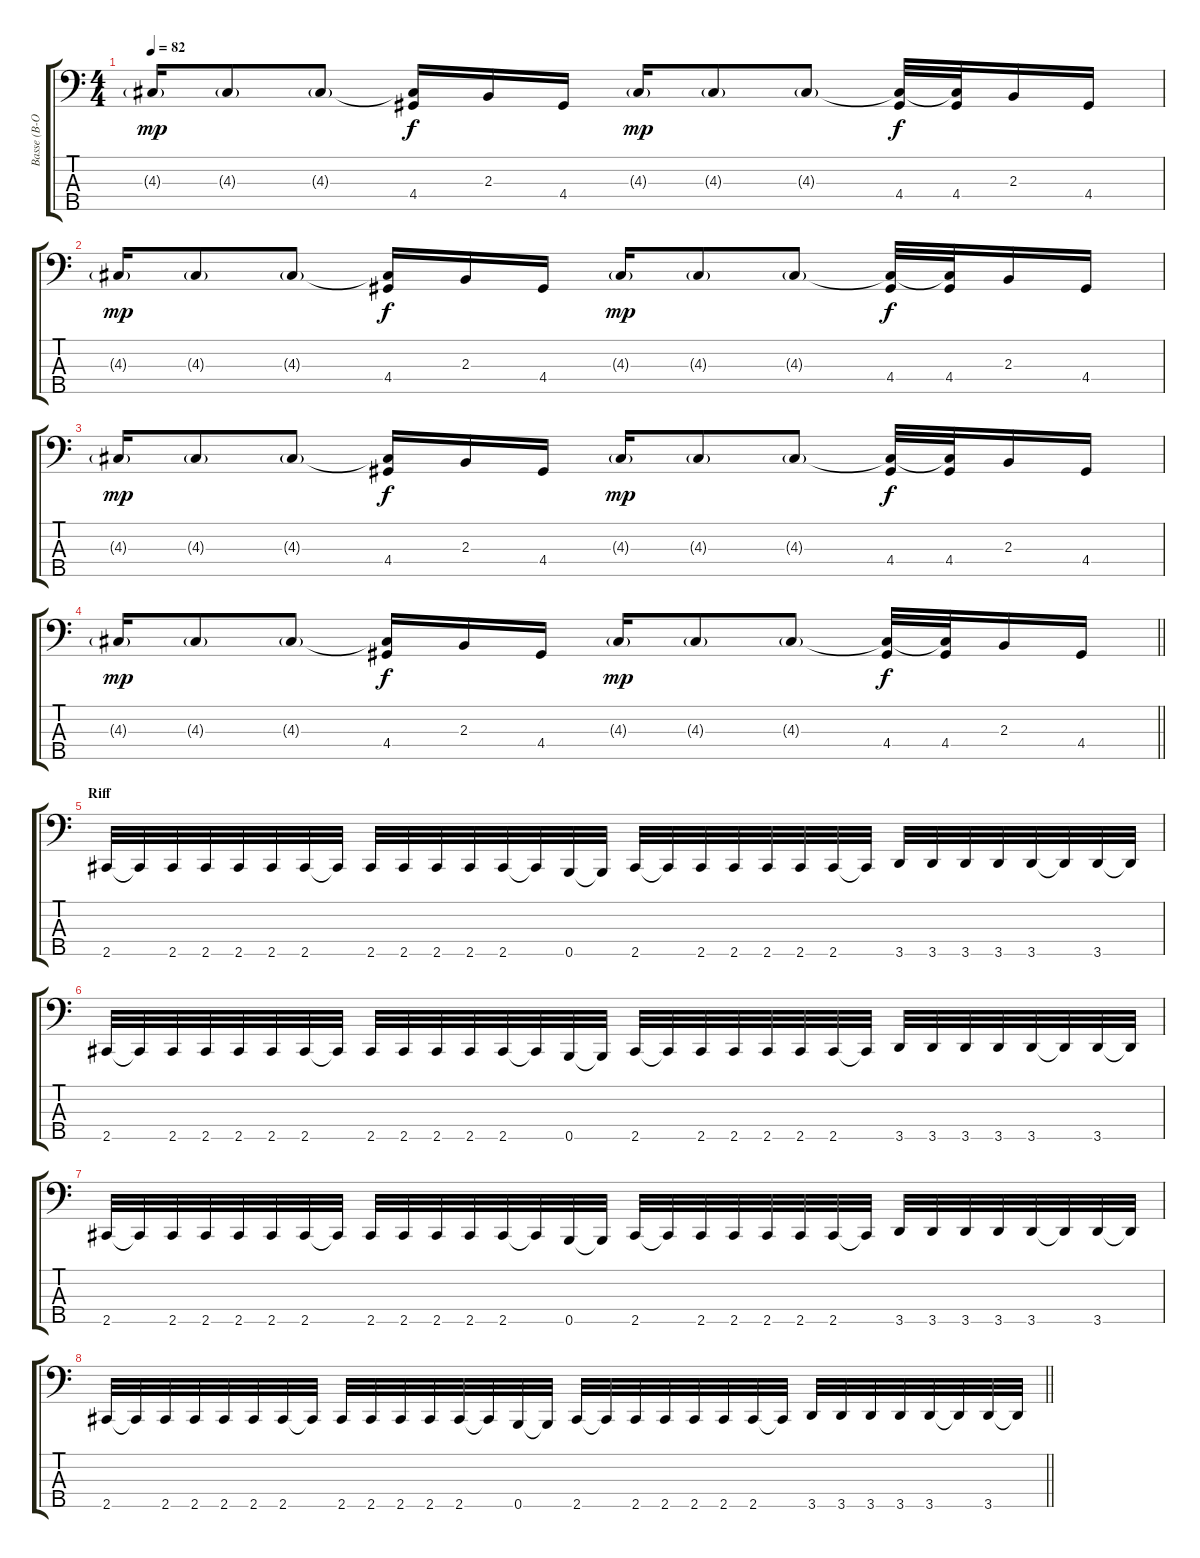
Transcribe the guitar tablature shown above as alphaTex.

\track ("Basse (B-One)" "Basse (B-O") {instrument electricbassfinger}
\staff {score tabs}
\tuning (G2 D2 A1 E1 B0) {hide}
\ts (4 4)
\tempo 82
\clef f4
\ks c
4.3{g}.16{dy mp} 4.3{g}.8 4.3{g}.8 (4.3{t} 4.4).16{dy f} 2.3.16 4.4.16 4.3{g}.16{dy mp} 4.3{g}.8 4.3{g}.8 (4.3{t} 4.4).32{dy f} (4.3{t} 4.4).32 2.3.16 4.4.16 |
4.3{g}.16{dy mp} 4.3{g}.8 4.3{g}.8 (4.3{t} 4.4).16{dy f} 2.3.16 4.4.16 4.3{g}.16{dy mp} 4.3{g}.8 4.3{g}.8 (4.3{t} 4.4).32{dy f} (4.3{t} 4.4).32 2.3.16 4.4.16 |
4.3{g}.16{dy mp} 4.3{g}.8 4.3{g}.8 (4.3{t} 4.4).16{dy f} 2.3.16 4.4.16 4.3{g}.16{dy mp} 4.3{g}.8 4.3{g}.8 (4.3{t} 4.4).32{dy f} (4.3{t} 4.4).32 2.3.16 4.4.16 |
\barLineRight lightlight
4.3{g}.16{dy mp} 4.3{g}.8 4.3{g}.8 (4.3{t} 4.4).16{dy f} 2.3.16 4.4.16 4.3{g}.16{dy mp} 4.3{g}.8 4.3{g}.8 (4.3{t} 4.4).32{dy f} (4.3{t} 4.4).32 2.3.16 4.4.16 |
\section ("" "Riff")
2.5.32 2.5{t}.32 2.5.32 2.5.32 2.5.32 2.5.32 2.5.32 2.5{t}.32 2.5.32 2.5.32 2.5.32 2.5.32 2.5.32 2.5{t}.32 0.5.32 0.5{t}.32 2.5.32 2.5{t}.32 2.5.32 2.5.32 2.5.32 2.5.32 2.5.32 2.5{t}.32 3.5.32 3.5.32 3.5.32 3.5.32 3.5.32 3.5{t}.32 3.5.32 3.5{t}.32 |
2.5.32 2.5{t}.32 2.5.32 2.5.32 2.5.32 2.5.32 2.5.32 2.5{t}.32 2.5.32 2.5.32 2.5.32 2.5.32 2.5.32 2.5{t}.32 0.5.32 0.5{t}.32 2.5.32 2.5{t}.32 2.5.32 2.5.32 2.5.32 2.5.32 2.5.32 2.5{t}.32 3.5.32 3.5.32 3.5.32 3.5.32 3.5.32 3.5{t}.32 3.5.32 3.5{t}.32 |
2.5.32 2.5{t}.32 2.5.32 2.5.32 2.5.32 2.5.32 2.5.32 2.5{t}.32 2.5.32 2.5.32 2.5.32 2.5.32 2.5.32 2.5{t}.32 0.5.32 0.5{t}.32 2.5.32 2.5{t}.32 2.5.32 2.5.32 2.5.32 2.5.32 2.5.32 2.5{t}.32 3.5.32 3.5.32 3.5.32 3.5.32 3.5.32 3.5{t}.32 3.5.32 3.5{t}.32 |
\barLineRight lightlight
2.5.32 2.5{t}.32 2.5.32 2.5.32 2.5.32 2.5.32 2.5.32 2.5{t}.32 2.5.32 2.5.32 2.5.32 2.5.32 2.5.32 2.5{t}.32 0.5.32 0.5{t}.32 2.5.32 2.5{t}.32 2.5.32 2.5.32 2.5.32 2.5.32 2.5.32 2.5{t}.32 3.5.32 3.5.32 3.5.32 3.5.32 3.5.32 3.5{t}.32 3.5.32 3.5{t}.32
